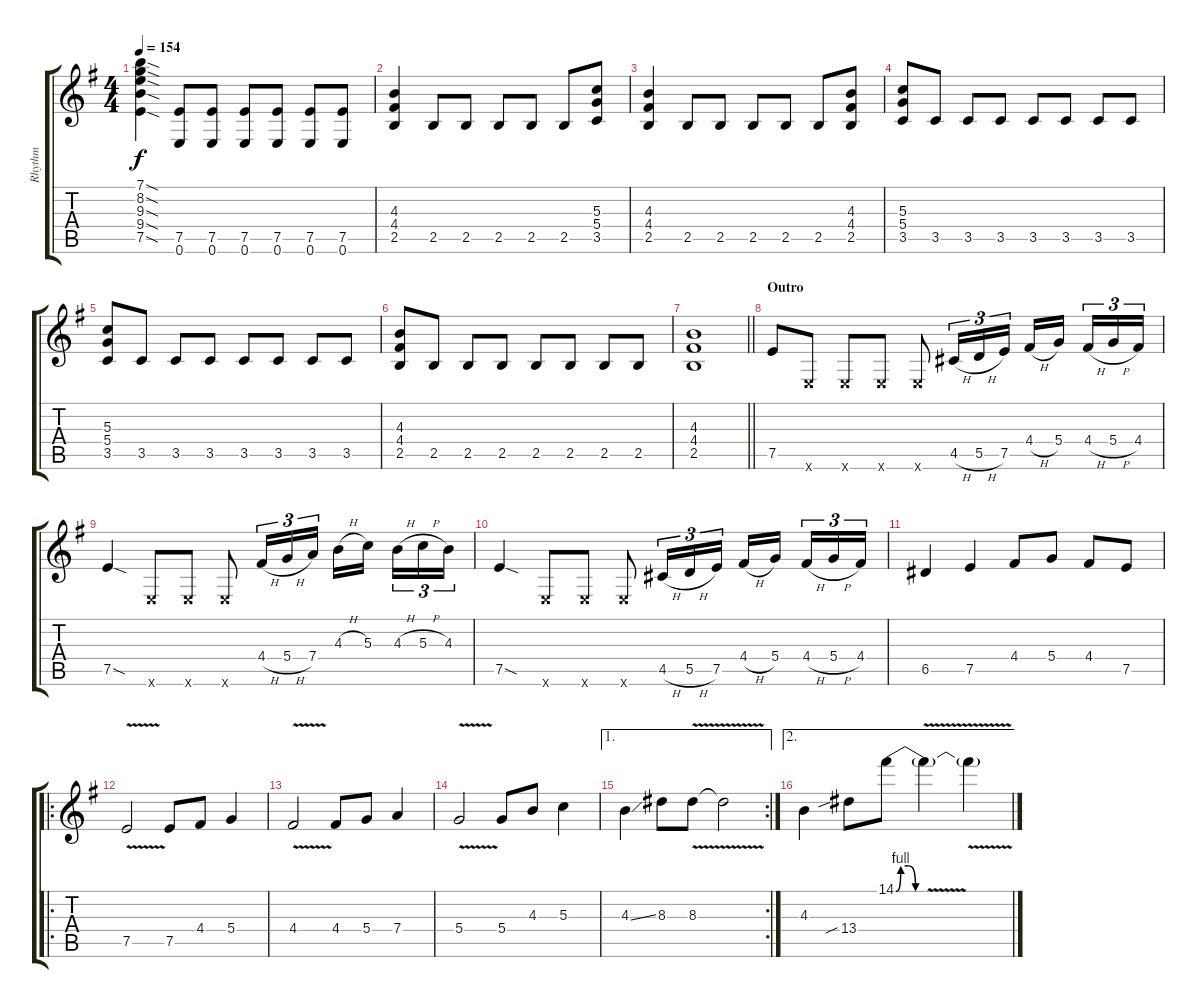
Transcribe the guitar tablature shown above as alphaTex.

\track ("Rhythm" "Rhythm") {instrument distortionguitar}
\staff {score tabs}
\tuning (E4 B3 G3 D3 A2 E2) {hide}
\ts (4 4)
\tempo 154
\clef g2
\ks g
(7.1{sod} 8.2{sod} 9.3{sod} 9.4{sod} 7.5{sod}).4{dy f} (7.5 0.6).8 (7.5 0.6).8 (7.5 0.6).8 (7.5 0.6).8 (7.5 0.6).8 (7.5 0.6).8 |
(4.3 4.4 2.5).4 2.5.8 2.5.8 2.5.8 2.5.8 2.5.8 (5.3 5.4 3.5).8 |
(4.3 4.4 2.5).4 2.5.8 2.5.8 2.5.8 2.5.8 2.5.8 (4.3 4.4 2.5).8 |
(5.3 5.4 3.5).8 3.5.8 3.5.8 3.5.8 3.5.8 3.5.8 3.5.8 3.5.8 |
(5.3 5.4 3.5).8 3.5.8 3.5.8 3.5.8 3.5.8 3.5.8 3.5.8 3.5.8 |
(4.3 4.4 2.5).8 2.5.8 2.5.8 2.5.8 2.5.8 2.5.8 2.5.8 2.5.8 |
\barLineRight lightlight
(4.3 4.4 2.5).1 |
\section ("" "Outro")
7.5.8 0.6{x}.8 0.6{x}.8 0.6{x}.8 0.6{x}.8 4.5{h}.16{tu (3 2)} 5.5{h}.16{tu (3 2)} 7.5.16{tu (3 2)} 4.4{h}.16 5.4.16{beam splitsecondary} 4.4{h}.16{tu (3 2)} 5.4{h}.16{tu (3 2)} 4.4.16{tu (3 2)} |
7.5{sod}.4 0.6{x}.8 0.6{x}.8 0.6{x}.8 4.4{h}.16{tu (3 2)} 5.4{h}.16{tu (3 2)} 7.4.16{tu (3 2)} 4.3{h}.16 5.3.16{beam splitsecondary} 4.3{h}.16{tu (3 2)} 5.3{h}.16{tu (3 2)} 4.3.16{tu (3 2)} |
7.5{sod}.4 0.6{x}.8 0.6{x}.8 0.6{x}.8 4.5{h}.16{tu (3 2)} 5.5{h}.16{tu (3 2)} 7.5.16{tu (3 2)} 4.4{h}.16 5.4.16{beam splitsecondary} 4.4{h}.16{tu (3 2)} 5.4{h}.16{tu (3 2)} 4.4.16{tu (3 2)} |
6.5.4 7.5.4 4.4.8 5.4.8 4.4.8 7.5.8 |
\ro
7.5{v}.2 7.5.8 4.4.8 5.4.4 |
4.4{v}.2 4.4.8 5.4.8 7.4.4 |
5.4{v}.2 5.4.8 4.3.8 5.3.4 |
\ae 1
\rc 2
4.3{ss}.4 8.3.8 8.3{v}.8 8.3{v t}.2 |
\ae 2
4.3.4 13.4{sib}.8 14.1{be (custom 0 0 10 4 25 4 40 0 60 0)}.8 14.1{v t}.4 14.1{v t}.4
